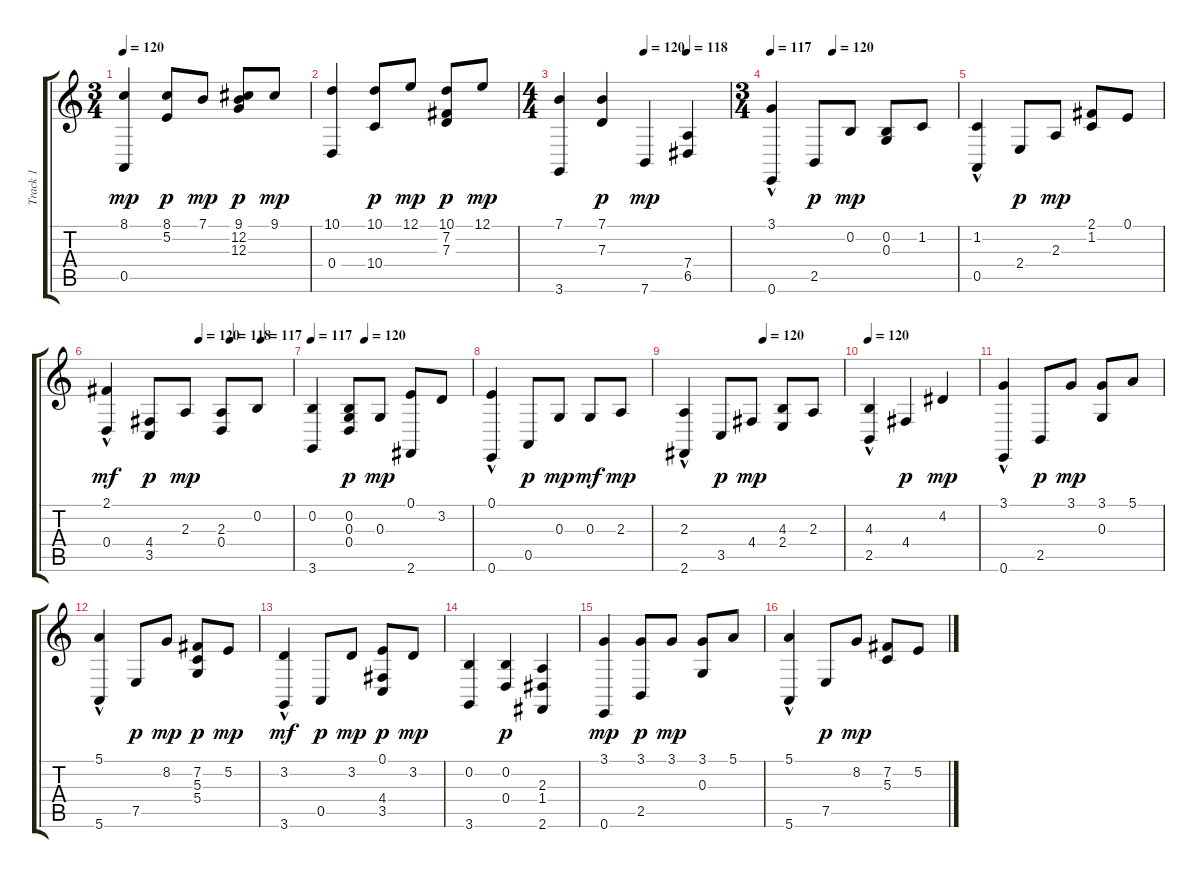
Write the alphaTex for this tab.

\track ("Track 1" "Track 1") {instrument acousticgrandpiano}
\staff {score tabs}
\tuning (E4 B3 G3 D3 A2 E2) {hide}
\ts (3 4)
\tempo 120
\clef g2
\ks c
(8.1 0.5).4{dy mp} (8.1 5.2).8{dy p} 7.1.8{dy mp} (9.1 12.2 12.3).8{dy p} 9.1.8{dy mp} |
(10.1 0.4).4 (10.1 10.4).8{dy p} 12.1.8{dy mp} (10.1 7.2 7.3).8{dy p} 12.1.8{dy mp} |
\ts (4 4)
\tempo (120 0.5)
\tempo (118 0.75)
(7.1 3.6).4 (7.1 7.3).4{dy p} 7.6.4{dy mp} (7.4 6.5).4{volume 11} |
\ts (3 4)
\tempo 117
\tempo (120 0.3333333333333333)
(3.1{hac} 0.6).4 2.5.8{dy p} 0.2.8{dy mp} (0.2 0.3).8 1.2.8 |
(1.2{hac} 0.5).4 2.4.8{dy p} 2.3.8{dy mp} (2.1 1.2).8 0.1.8 |
\tempo (120 0.5)
\tempo (118 0.6666666666666666)
\tempo (117 0.8333333333333334)
(2.1{hac} 0.4).4{dy mf} (4.4 3.5).8{dy p} 2.3.8{dy mp} (2.3 0.4).8 0.2.8 |
\tempo 117
\tempo (120 0.3333333333333333)
(0.2 3.6).4 (0.2 0.3 0.4).8{dy p} 0.3.8{dy mp} (0.1 2.6).8 3.2.8 |
(0.1{hac} 0.6).4 0.5.8{dy p} 0.3.8{dy mp} 0.3.8{dy mf} 2.3.8{dy mp} |
\tempo (120 0.5)
(2.3{hac} 2.6).4 3.5.8{dy p} 4.4.8{dy mp} (4.3 2.4).8 2.3.8 |
\tempo 120
(4.3{hac} 2.5).4{volume 11} 4.4.4{dy p volume 12} 4.2.4{dy mp volume 12} |
(3.1{hac} 0.6).4{volume 11} 2.5.8{dy p} 3.1.8{dy mp} (3.1 0.3).8 5.1.8 |
(5.1{hac} 5.6).4 7.5.8{dy p} 8.2.8{dy mp} (7.2 5.3 5.4).8{dy p} 5.2.8{dy mp} |
(3.2{hac} 3.6).4{dy mf} 0.5.8{dy p} 3.2.8{dy mp} (0.1 4.4 3.5).8{dy p} 3.2.8{dy mp} |
(0.2 3.6).4 (0.2 0.4).4{dy p} (2.3 1.4 2.6).4 |
(3.1 0.6).4{dy mp volume 13} (3.1 2.5).8{dy p} 3.1.8{dy mp} (3.1 0.3).8 5.1.8 |
(5.1{hac} 5.6).4 7.5.8{dy p} 8.2.8{dy mp} (7.2 5.3).8 5.2.8
